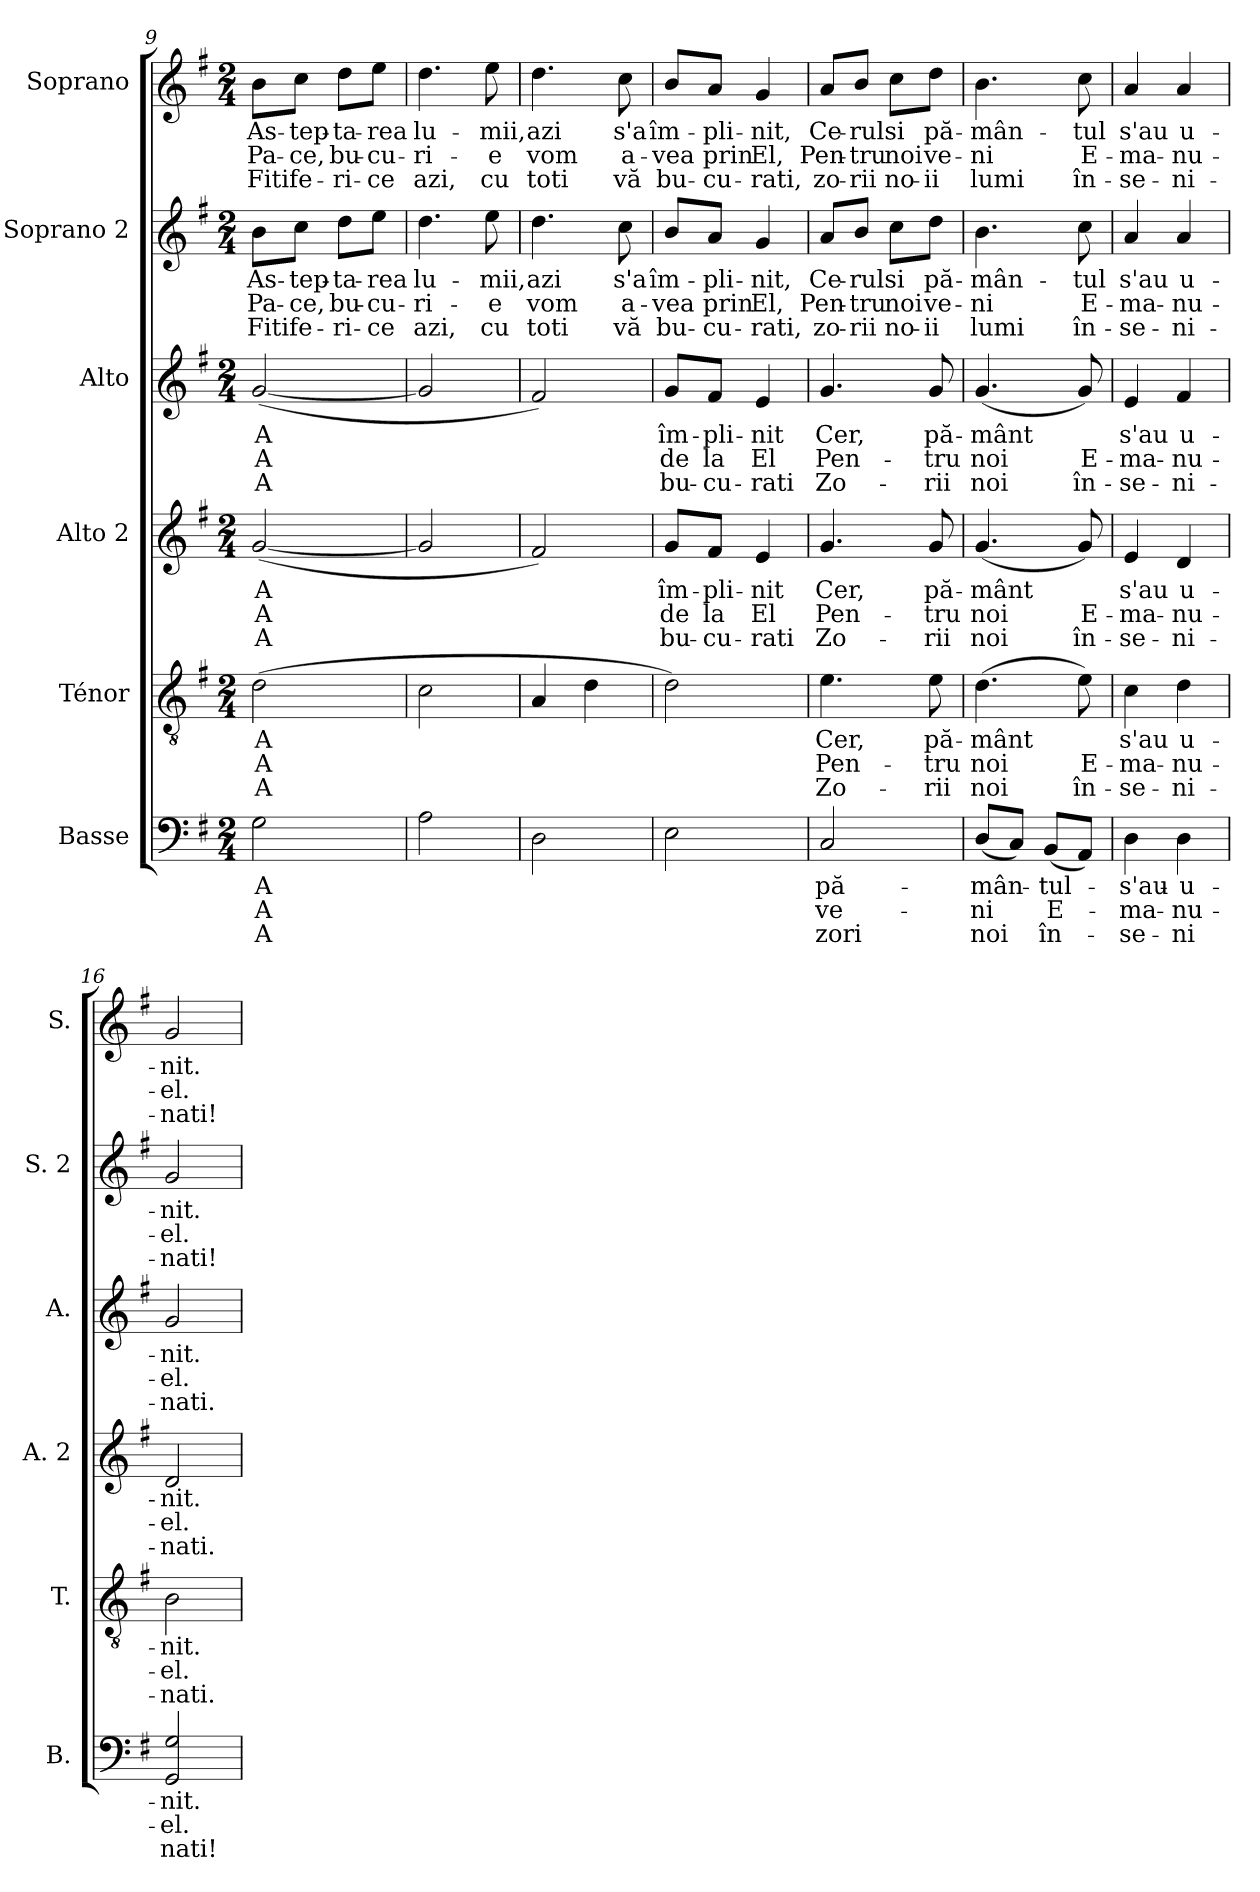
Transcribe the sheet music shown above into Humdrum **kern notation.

**kern	**text	**text	**text	**kern	**text	**text	**text	**kern	**text	**text	**text	**kern	**text	**text	**text	**kern	**text	**text	**text	**kern	**text	**text	**text
*part6	*part6	*part6	*part6	*part5	*part5	*part5	*part5	*part4	*part4	*part4	*part4	*part3	*part3	*part3	*part3	*part2	*part2	*part2	*part2	*part1	*part1	*part1	*part1
*staff6	*staff6	*staff6	*staff6	*staff5	*staff5	*staff5	*staff5	*staff4	*staff4	*staff4	*staff4	*staff3	*staff3	*staff3	*staff3	*staff2	*staff2	*staff2	*staff2	*staff1	*staff1	*staff1	*staff1
*I"Basse	*	*	*	*I"Ténor	*	*	*	*I"Alto 2	*	*	*	*I"Alto	*	*	*	*I"Soprano 2	*	*	*	*I"Soprano	*	*	*
*I'B.	*	*	*	*I'T.	*	*	*	*I'A. 2	*	*	*	*I'A.	*	*	*	*I'S. 2	*	*	*	*I'S.	*	*	*
*clefF4	*	*	*	*clefGv2	*	*	*	*clefG2	*	*	*	*clefG2	*	*	*	*clefG2	*	*	*	*clefG2	*	*	*
*k[f#]	*	*	*	*k[f#]	*	*	*	*k[f#]	*	*	*	*k[f#]	*	*	*	*k[f#]	*	*	*	*k[f#]	*	*	*
*M2/4	*	*	*	*M2/4	*	*	*	*M2/4	*	*	*	*M2/4	*	*	*	*M2/4	*	*	*	*M2/4	*	*	*
=9	=9	=9	=9	=9	=9	=9	=9	=9	=9	=9	=9	=9	=9	=9	=9	=9	=9	=9	=9	=9	=9	=9	=9
!	!LO:LY:b	!LO:LY:b	!LO:LY:b	!	!LO:LY:b	!LO:LY:b	!LO:LY:b	!	!LO:LY:b	!LO:LY:b	!LO:LY:b	!	!LO:LY:b	!LO:LY:b	!LO:LY:b	!	!LO:LY:b	!LO:LY:b	!LO:LY:b	!	!LO:LY:b	!LO:LY:b	!LO:LY:b
2G\	A	A	A	(2d\	A	A	A	([2g/	A	A	A	([2g/	A	A	A	8b\L	As-	Pa-	Fiti	8b\L	As-	Pa-	Fiti
!	!	!	!	!	!	!	!	!	!	!	!	!	!	!	!	!	!LO:LY:b	!LO:LY:b	!LO:LY:b	!	!LO:LY:b	!LO:LY:b	!LO:LY:b
.	.	.	.	.	.	.	.	.	.	.	.	.	.	.	.	8cc\J	-tep-	-ce,	fe-	8cc\J	-tep-	-ce,	fe-
!	!	!	!	!	!	!	!	!	!	!	!	!	!	!	!	!	!LO:LY:b	!LO:LY:b	!LO:LY:b	!	!LO:LY:b	!LO:LY:b	!LO:LY:b
.	.	.	.	.	.	.	.	.	.	.	.	.	.	.	.	8dd\L	-ta-	bu-	-ri-	8dd\L	-ta-	bu-	-ri-
!	!	!	!	!	!	!	!	!	!	!	!	!	!	!	!	!	!LO:LY:b	!LO:LY:b	!LO:LY:b	!	!LO:LY:b	!LO:LY:b	!LO:LY:b
.	.	.	.	.	.	.	.	.	.	.	.	.	.	.	.	8ee\J	-rea	-cu-	-ce	8ee\J	-rea	-cu-	-ce
=10	=10	=10	=10	=10	=10	=10	=10	=10	=10	=10	=10	=10	=10	=10	=10	=10	=10	=10	=10	=10	=10	=10	=10
!	!	!	!	!	!	!	!	!	!	!	!	!	!	!	!	!	!LO:LY:b	!LO:LY:b	!LO:LY:b	!	!LO:LY:b	!LO:LY:b	!LO:LY:b
2A\	.	.	.	2c\	.	.	.	2g/]	.	.	.	2g/]	.	.	.	4.dd\	lu-	-ri-	azi,	4.dd\	lu-	-ri-	azi,
!	!	!	!	!	!	!	!	!	!	!	!	!	!	!	!	!	!LO:LY:b	!LO:LY:b	!LO:LY:b	!	!LO:LY:b	!LO:LY:b	!LO:LY:b
.	.	.	.	.	.	.	.	.	.	.	.	.	.	.	.	8ee\	-mii,	-e	cu	8ee\	-mii,	-e	cu
=11	=11	=11	=11	=11	=11	=11	=11	=11	=11	=11	=11	=11	=11	=11	=11	=11	=11	=11	=11	=11	=11	=11	=11
!	!	!	!	!	!	!	!	!	!	!	!	!	!	!	!	!	!LO:LY:b	!LO:LY:b	!LO:LY:b	!	!LO:LY:b	!LO:LY:b	!LO:LY:b
2D\	.	.	.	4A/	.	.	.	2f#/)	.	.	.	2f#/)	.	.	.	4.dd\	azi	vom	toti	4.dd\	azi	vom	toti
.	.	.	.	4d\	.	.	.	.	.	.	.	.	.	.	.	.	.	.	.	.	.	.	.
!	!	!	!	!	!	!	!	!	!	!	!	!	!	!	!	!	!LO:LY:b	!LO:LY:b	!LO:LY:b	!	!LO:LY:b	!LO:LY:b	!LO:LY:b
.	.	.	.	.	.	.	.	.	.	.	.	.	.	.	.	8cc\	s'a	a-	vă	8cc\	s'a	a-	vă
=12	=12	=12	=12	=12	=12	=12	=12	=12	=12	=12	=12	=12	=12	=12	=12	=12	=12	=12	=12	=12	=12	=12	=12
!	!	!	!	!	!	!	!	!	!LO:LY:b	!LO:LY:b	!LO:LY:b	!	!LO:LY:b	!LO:LY:b	!LO:LY:b	!	!LO:LY:b	!LO:LY:b	!LO:LY:b	!	!LO:LY:b	!LO:LY:b	!LO:LY:b
2E\	.	.	.	2d\)	.	.	.	8g/L	îm-	de	bu-	8g/L	îm-	de	bu-	8b/L	îm-	-vea	bu-	8b/L	îm-	-vea	bu-
!	!	!	!	!	!	!	!	!	!LO:LY:b	!LO:LY:b	!LO:LY:b	!	!LO:LY:b	!LO:LY:b	!LO:LY:b	!	!LO:LY:b	!LO:LY:b	!LO:LY:b	!	!LO:LY:b	!LO:LY:b	!LO:LY:b
.	.	.	.	.	.	.	.	8f#/J	-pli-	la	-cu-	8f#/J	-pli-	la	-cu-	8a/J	-pli-	prin	-cu-	8a/J	-pli-	prin	-cu-
!	!	!	!	!	!	!	!	!	!LO:LY:b	!LO:LY:b	!LO:LY:b	!	!LO:LY:b	!LO:LY:b	!LO:LY:b	!	!LO:LY:b	!LO:LY:b	!LO:LY:b	!	!LO:LY:b	!LO:LY:b	!LO:LY:b
.	.	.	.	.	.	.	.	4e/	-nit	El	-rati	4e/	-nit	El	-rati	4g/	-nit,	El,	-rati,	4g/	-nit,	El,	-rati,
=13	=13	=13	=13	=13	=13	=13	=13	=13	=13	=13	=13	=13	=13	=13	=13	=13	=13	=13	=13	=13	=13	=13	=13
!	!LO:LY:b	!LO:LY:b	!LO:LY:b	!	!LO:LY:b	!LO:LY:b	!LO:LY:b	!	!LO:LY:b	!LO:LY:b	!LO:LY:b	!	!LO:LY:b	!LO:LY:b	!LO:LY:b	!	!LO:LY:b	!LO:LY:b	!LO:LY:b	!	!LO:LY:b	!LO:LY:b	!LO:LY:b
2C/	pă-	ve-	zori	4.e\	Cer,	Pen-	Zo-	4.g/	Cer,	Pen-	Zo-	4.g/	Cer,	Pen-	Zo-	8a/L	Ce-	Pen-	zo-	8a/L	Ce-	Pen-	zo-
!	!	!	!	!	!	!	!	!	!	!	!	!	!	!	!	!	!LO:LY:b	!LO:LY:b	!LO:LY:b	!	!LO:LY:b	!LO:LY:b	!LO:LY:b
.	.	.	.	.	.	.	.	.	.	.	.	.	.	.	.	8b/J	-rul	-tru	-rii	8b/J	-rul	-tru	-rii
!	!	!	!	!	!	!	!	!	!	!	!	!	!	!	!	!	!LO:LY:b	!LO:LY:b	!LO:LY:b	!	!LO:LY:b	!LO:LY:b	!LO:LY:b
.	.	.	.	.	.	.	.	.	.	.	.	.	.	.	.	8cc\L	si	noi	no-	8cc\L	si	noi	no-
!	!	!	!	!	!LO:LY:b	!LO:LY:b	!LO:LY:b	!	!LO:LY:b	!LO:LY:b	!LO:LY:b	!	!LO:LY:b	!LO:LY:b	!LO:LY:b	!	!LO:LY:b	!LO:LY:b	!LO:LY:b	!	!LO:LY:b	!LO:LY:b	!LO:LY:b
.	.	.	.	8e\	pă-	-tru	-rii	8g/	pă-	-tru	-rii	8g/	pă-	-tru	-rii	8dd\J	pă-	ve-	-ii	8dd\J	pă-	ve-	-ii
=14	=14	=14	=14	=14	=14	=14	=14	=14	=14	=14	=14	=14	=14	=14	=14	=14	=14	=14	=14	=14	=14	=14	=14
!	!LO:LY:b	!LO:LY:b	!LO:LY:b	!	!LO:LY:b	!LO:LY:b	!LO:LY:b	!	!LO:LY:b	!LO:LY:b	!LO:LY:b	!	!LO:LY:b	!LO:LY:b	!LO:LY:b	!	!LO:LY:b	!LO:LY:b	!LO:LY:b	!	!LO:LY:b	!LO:LY:b	!LO:LY:b
(8D/L	-mân-	-ni	noi	(4.d\	-mânt	noi	noi	(4.g/	-mânt	noi	noi	(4.g/	-mânt	noi	noi	4.b\	-mân-	-ni	lumi	4.b\	-mân-	-ni	lumi
8C/J)	.	.	.	.	.	.	.	.	.	.	.	.	.	.	.	.	.	.	.	.	.	.	.
!	!LO:LY:b	!LO:LY:b	!LO:LY:b	!	!	!	!	!	!	!	!	!	!	!	!	!	!	!	!	!	!	!	!
(8BB/L	-tul-	E-	în-	.	.	.	.	.	.	.	.	.	.	.	.	.	.	.	.	.	.	.	.
!	!	!	!	!	!	!LO:LY:b	!LO:LY:b	!	!	!LO:LY:b	!LO:LY:b	!	!	!LO:LY:b	!LO:LY:b	!	!LO:LY:b	!LO:LY:b	!LO:LY:b	!	!LO:LY:b	!LO:LY:b	!LO:LY:b
8AA/J)	.	.	.	8e\)	.	E-	în-	8g/)	.	E-	în-	8g/)	.	E-	în-	8cc\	-tul	E-	în-	8cc\	-tul	E-	în-
=15	=15	=15	=15	=15	=15	=15	=15	=15	=15	=15	=15	=15	=15	=15	=15	=15	=15	=15	=15	=15	=15	=15	=15
!	!LO:LY:b	!LO:LY:b	!LO:LY:b	!	!LO:LY:b	!LO:LY:b	!LO:LY:b	!	!LO:LY:b	!LO:LY:b	!LO:LY:b	!	!LO:LY:b	!LO:LY:b	!LO:LY:b	!	!LO:LY:b	!LO:LY:b	!LO:LY:b	!	!LO:LY:b	!LO:LY:b	!LO:LY:b
4D\	-s'au-	-ma-	-se-	4c\	s'au	-ma-	-se-	4e/	s'au	-ma-	-se-	4e/	s'au	-ma-	-se-	4a/	s'au	-ma-	-se-	4a/	s'au	-ma-	-se-
!	!LO:LY:b	!LO:LY:b	!LO:LY:b	!	!LO:LY:b	!LO:LY:b	!LO:LY:b	!	!LO:LY:b	!LO:LY:b	!LO:LY:b	!	!LO:LY:b	!LO:LY:b	!LO:LY:b	!	!LO:LY:b	!LO:LY:b	!LO:LY:b	!	!LO:LY:b	!LO:LY:b	!LO:LY:b
4D\	-u-	-nu-	-ni	4d\	u-	-nu-	-ni-	4d/	u-	-nu-	-ni-	4f#/	u-	-nu-	-ni-	4a/	u-	-nu-	-ni-	4a/	u-	-nu-	-ni-
=16	=16	=16	=16	=16	=16	=16	=16	=16	=16	=16	=16	=16	=16	=16	=16	=16	=16	=16	=16	=16	=16	=16	=16
!	!LO:LY:b	!LO:LY:b	!LO:LY:b	!	!LO:LY:b	!LO:LY:b	!LO:LY:b	!	!LO:LY:b	!LO:LY:b	!LO:LY:b	!	!LO:LY:b	!LO:LY:b	!LO:LY:b	!	!LO:LY:b	!LO:LY:b	!LO:LY:b	!	!LO:LY:b	!LO:LY:b	!LO:LY:b
2GG/ 2G/	-nit.	-el.	nati!	2B\	-nit.	-el.	-nati.	2d/	-nit.	-el.	-nati.	2g/	-nit.	-el.	-nati.	2g/	-nit.	-el.	-nati!	2g/	-nit.	-el.	-nati!
=	=	=	=	=	=	=	=	=	=	=	=	=	=	=	=	=	=	=	=	=	=	=	=
*-	*-	*-	*-	*-	*-	*-	*-	*-	*-	*-	*-	*-	*-	*-	*-	*-	*-	*-	*-	*-	*-	*-	*-
